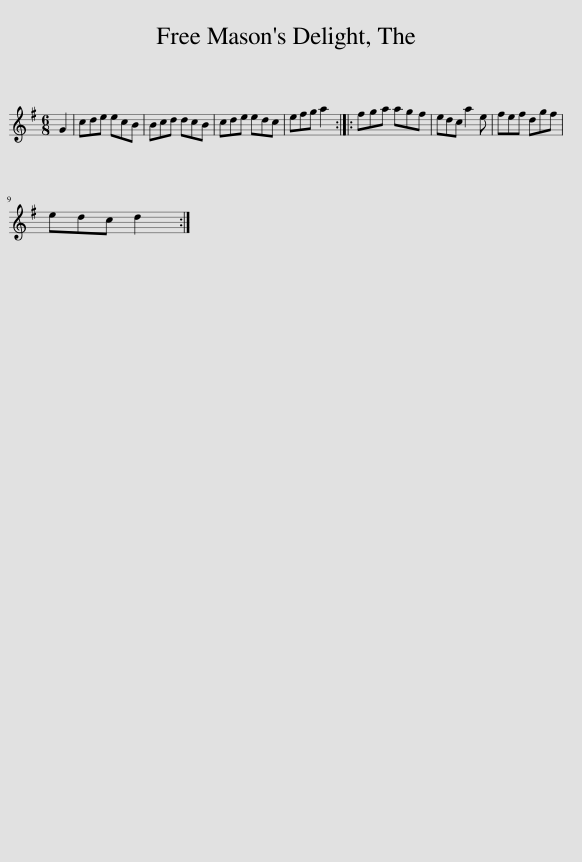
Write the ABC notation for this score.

X:1
L:1/8
M:6/8
I:linebreak $
K:G
V:1 treble
V:1
 G2 | cde ecB | Bcd dcB | cde edc | efg a2 :: %5
 fga agf | edc a2 e | fef dgf |$ edc d2 :| %9
